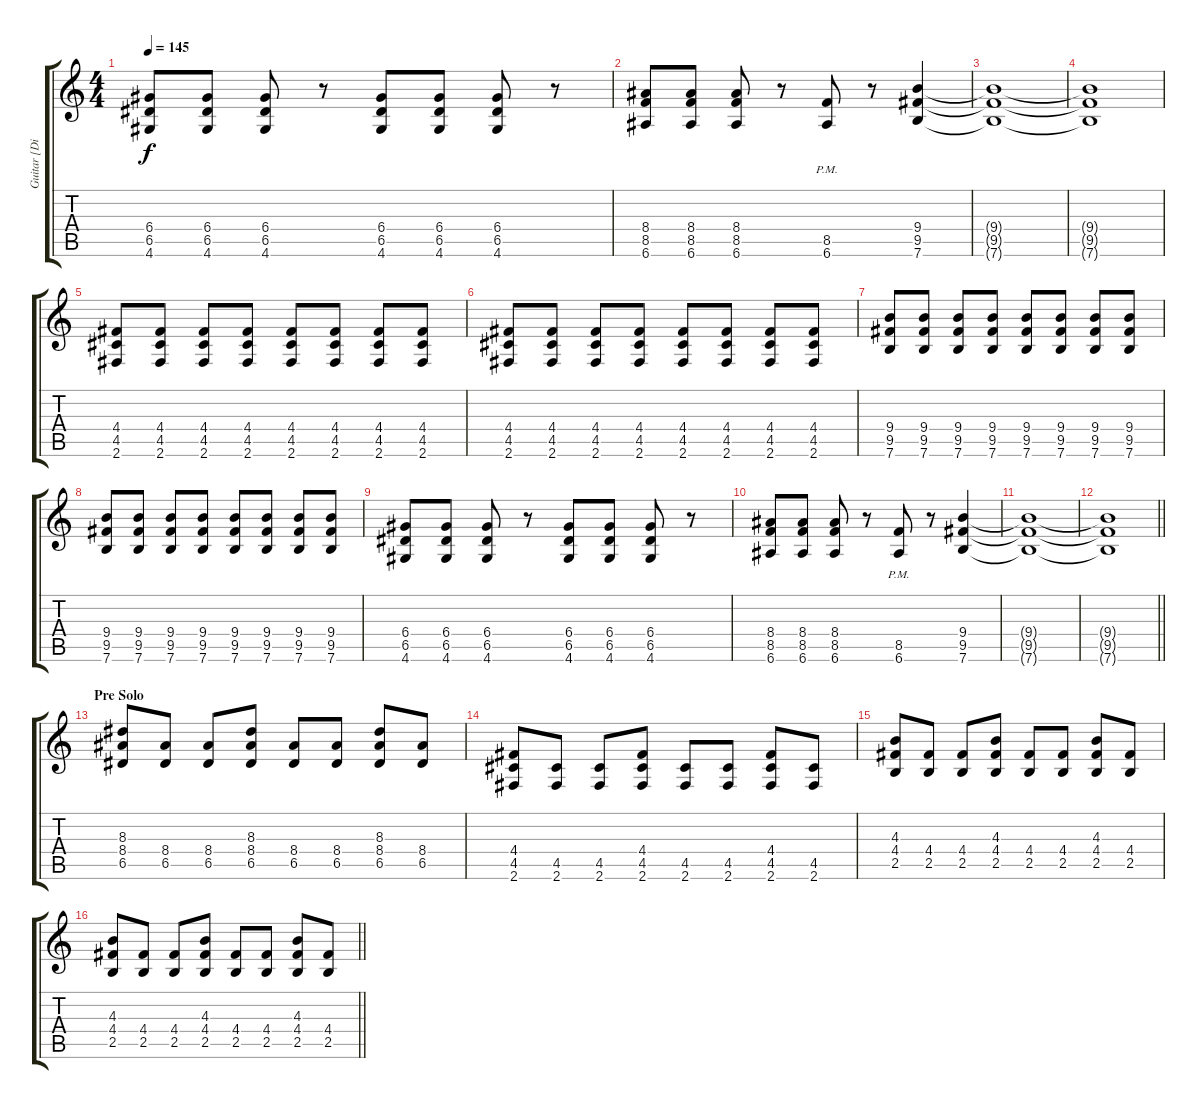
\track ("Guitar [Distorted]" "Guitar [Di") {instrument distortionguitar}
\staff {score tabs}
\tuning (E4 B3 G3 D3 A2 E2) {hide}
\ts (4 4)
\tempo 145
\clef g2
\ks c
(6.4 6.5 4.6).8{dy f} (6.4 6.5 4.6).8 (6.4 6.5 4.6).8 r.8 (6.4 6.5 4.6).8 (6.4 6.5 4.6).8 (6.4 6.5 4.6).8 r.8 |
(8.4 8.5 6.6).8 (8.4 8.5 6.6).8 (8.4 8.5 6.6).8 r.8 (8.5{pm} 6.6{pm}).8 r.8 (9.4 9.5 7.6).4 |
(9.4{t} 9.5{t} 7.6{t}).1 |
(9.4{t} 9.5{t} 7.6{t}).1 |
(4.4 4.5 2.6).8 (4.4 4.5 2.6).8 (4.4 4.5 2.6).8 (4.4 4.5 2.6).8 (4.4 4.5 2.6).8 (4.4 4.5 2.6).8 (4.4 4.5 2.6).8 (4.4 4.5 2.6).8 |
(4.4 4.5 2.6).8 (4.4 4.5 2.6).8 (4.4 4.5 2.6).8 (4.4 4.5 2.6).8 (4.4 4.5 2.6).8 (4.4 4.5 2.6).8 (4.4 4.5 2.6).8 (4.4 4.5 2.6).8 |
(9.4 9.5 7.6).8 (9.4 9.5 7.6).8 (9.4 9.5 7.6).8 (9.4 9.5 7.6).8 (9.4 9.5 7.6).8 (9.4 9.5 7.6).8 (9.4 9.5 7.6).8 (9.4 9.5 7.6).8 |
(9.4 9.5 7.6).8 (9.4 9.5 7.6).8 (9.4 9.5 7.6).8 (9.4 9.5 7.6).8 (9.4 9.5 7.6).8 (9.4 9.5 7.6).8 (9.4 9.5 7.6).8 (9.4 9.5 7.6).8 |
(6.4 6.5 4.6).8 (6.4 6.5 4.6).8 (6.4 6.5 4.6).8 r.8 (6.4 6.5 4.6).8 (6.4 6.5 4.6).8 (6.4 6.5 4.6).8 r.8 |
(8.4 8.5 6.6).8 (8.4 8.5 6.6).8 (8.4 8.5 6.6).8 r.8 (8.5{pm} 6.6{pm}).8 r.8 (9.4 9.5 7.6).4 |
(9.4{t} 9.5{t} 7.6{t}).1 |
\barLineRight lightlight
(9.4{t} 9.5{t} 7.6{t}).1 |
\section ("" "Pre Solo")
(8.3 8.4 6.5).8{instrument electricguitarclean} (8.4 6.5).8 (8.4 6.5).8 (8.3 8.4 6.5).8 (8.4 6.5).8 (8.4 6.5).8 (8.3 8.4 6.5).8 (8.4 6.5).8 |
(4.4 4.5 2.6).8 (4.5 2.6).8 (4.5 2.6).8 (4.4 4.5 2.6).8 (4.5 2.6).8 (4.5 2.6).8 (4.4 4.5 2.6).8 (4.5 2.6).8 |
(4.3 4.4 2.5).8 (4.4 2.5).8 (4.4 2.5).8 (4.3 4.4 2.5).8 (4.4 2.5).8 (4.4 2.5).8 (4.3 4.4 2.5).8 (4.4 2.5).8 |
\barLineRight lightlight
(4.3 4.4 2.5).8 (4.4 2.5).8 (4.4 2.5).8 (4.3 4.4 2.5).8 (4.4 2.5).8 (4.4 2.5).8 (4.3 4.4 2.5).8 (4.4 2.5).8
